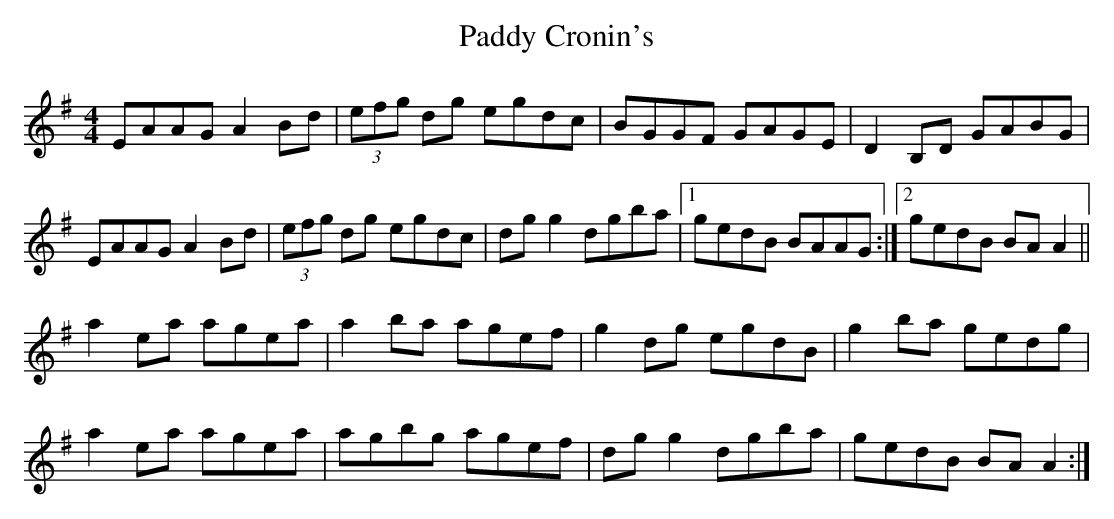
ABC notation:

X:1
T: Paddy Cronin's
L: 1/8
M: 4/4
K: Ador
EAAG A2 Bd|(3efg dg egdc|BGGF GAGE|D2 B,D GABG|
EAAG A2 Bd|(3efg dg egdc|dg g2 dgba|1 gedB BAAG :|2\
gedB BA A2||
a2 ea agea|a2 ba agef|g2 dg egdB|g2 ba gedg|
a2 ea agea|agbg agef|dg g2 dgba|gedB BA A2 :|
